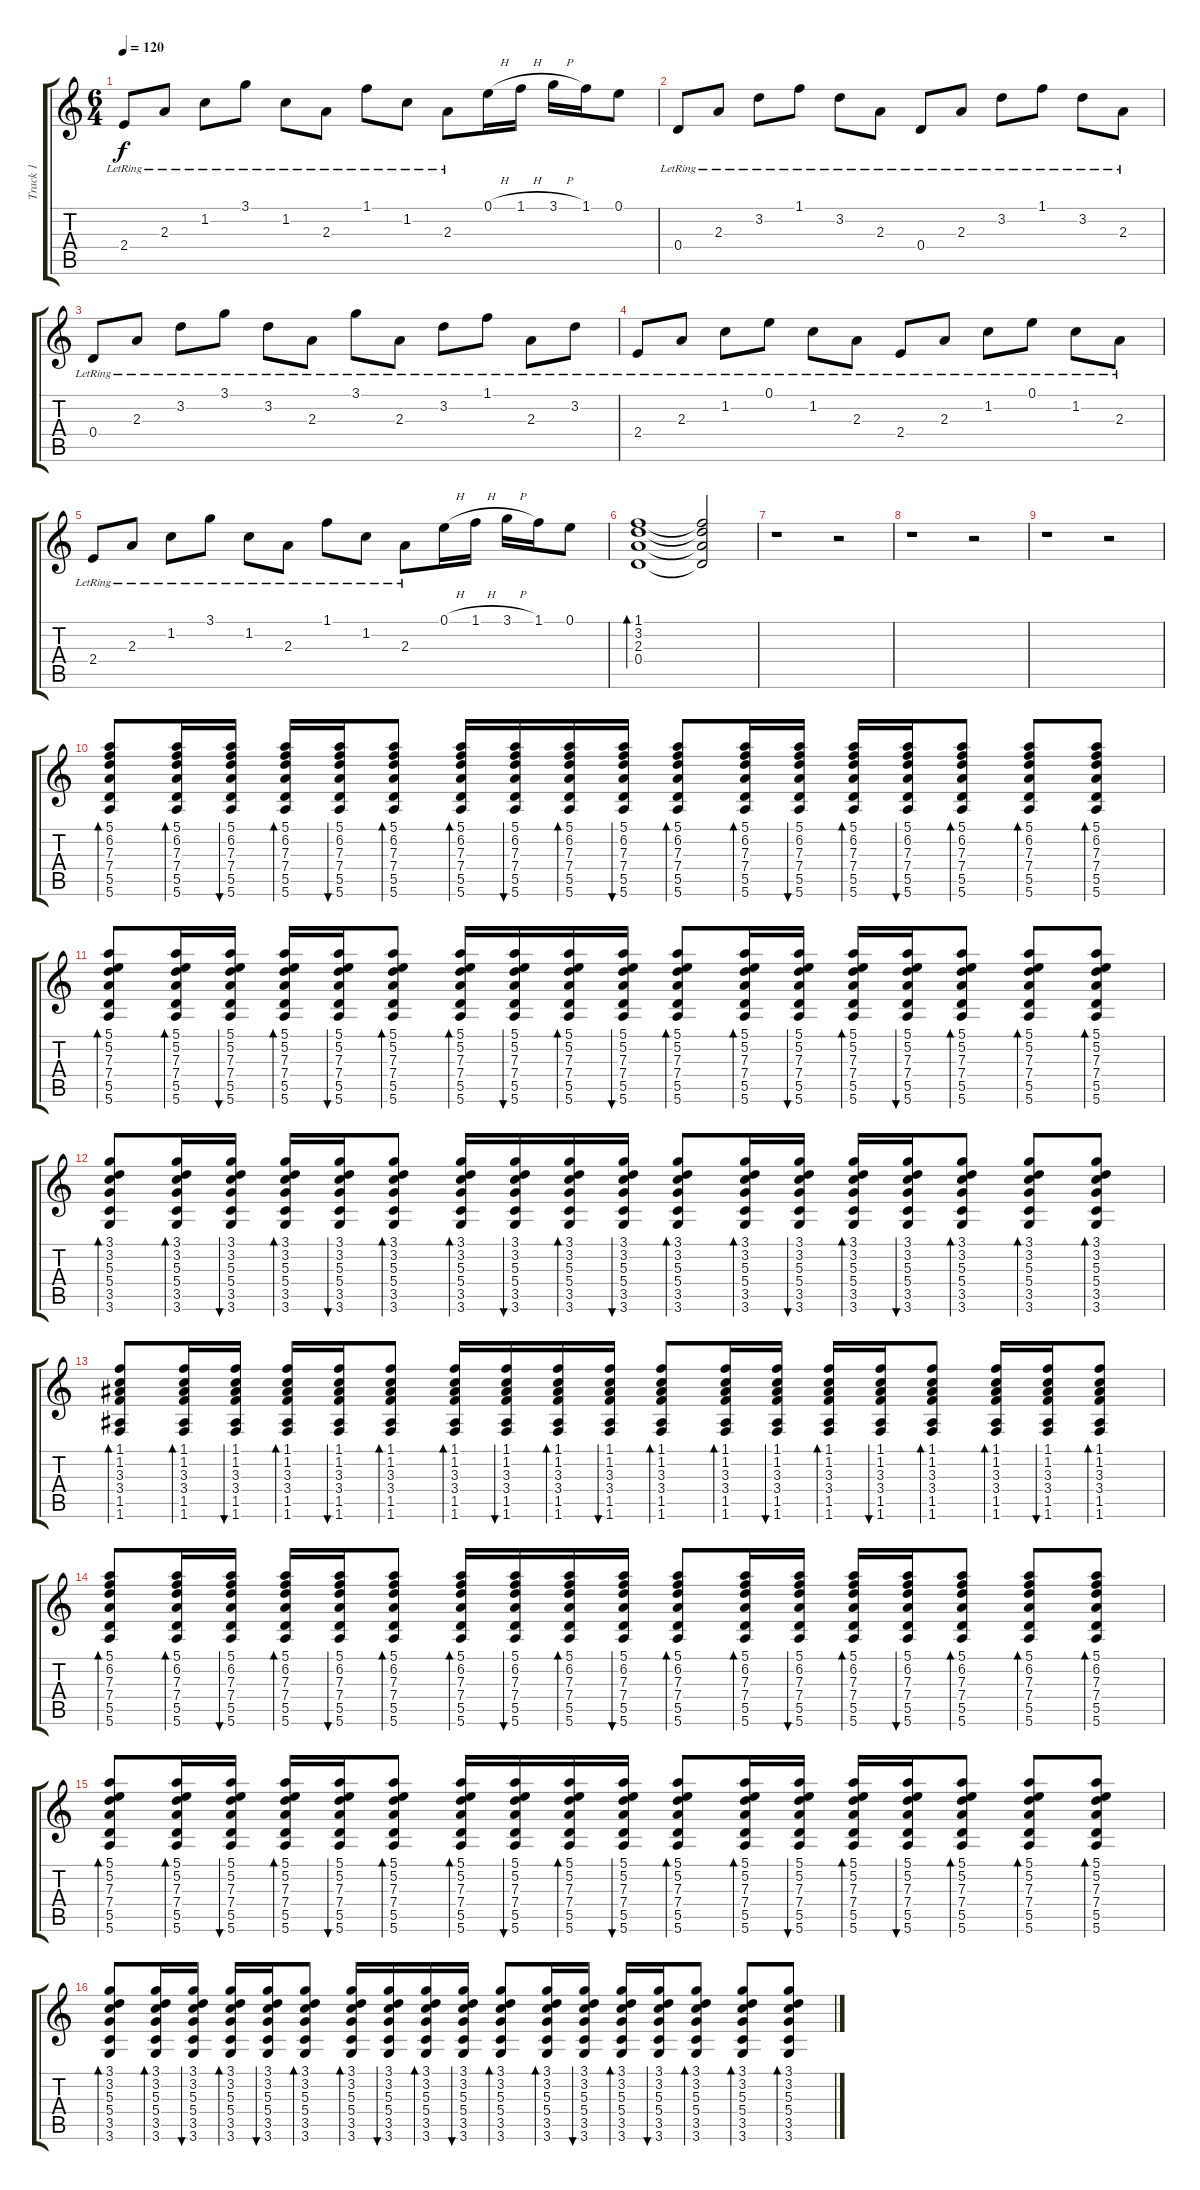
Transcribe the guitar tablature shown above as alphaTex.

\track ("Track 1" "Track 1") {instrument acousticguitarsteel}
\staff {score tabs}
\tuning (E4 B3 G3 D3 A2 E2) {hide}
\ts (6 4)
\tempo 120
\clef g2
\ks c
2.4{lr}.8{dy f} 2.3{lr}.8 1.2{lr}.8 3.1{lr}.8 1.2{lr}.8 2.3{lr}.8 1.1{lr}.8 1.2{lr}.8 2.3{lr}.8 0.1{h}.16 1.1{h}.16 3.1{h}.16 1.1.16 0.1.8 |
0.4{lr}.8 2.3{lr}.8 3.2{lr}.8 1.1{lr}.8 3.2{lr}.8 2.3{lr}.8 0.4{lr}.8 2.3{lr}.8 3.2{lr}.8 1.1{lr}.8 3.2{lr}.8 2.3{lr}.8 |
0.4{lr}.8 2.3{lr}.8 3.2{lr}.8 3.1{lr}.8 3.2{lr}.8 2.3{lr}.8 3.1{lr}.8 2.3{lr}.8 3.2{lr}.8 1.1{lr}.8 2.3{lr}.8 3.2{lr}.8 |
2.4{lr}.8 2.3{lr}.8 1.2{lr}.8 0.1{lr}.8 1.2{lr}.8 2.3{lr}.8 2.4{lr}.8 2.3{lr}.8 1.2{lr}.8 0.1{lr}.8 1.2{lr}.8 2.3{lr}.8 |
2.4{lr}.8 2.3{lr}.8 1.2{lr}.8 3.1{lr}.8 1.2{lr}.8 2.3{lr}.8 1.1{lr}.8 1.2{lr}.8 2.3{lr}.8 0.1{h}.16 1.1{h}.16 3.1{h}.16 1.1.16 0.1.8 |
(1.1 3.2 2.3 0.4).1{bd 60} (1.1{t} 3.2{t} 2.3{t} 0.4{t}).2 |
r.1 r.2 |
r.1 r.2 |
r.1 r.2 |
(5.1 6.2 7.3 7.4 5.5 5.6).8{bd 60 volume 7} (5.1 6.2 7.3 7.4 5.5 5.6).16{bd 60} (5.1 6.2 7.3 7.4 5.5 5.6).16{bu 60} (5.1 6.2 7.3 7.4 5.5 5.6).16{bd 60} (5.1 6.2 7.3 7.4 5.5 5.6).16{bu 60} (5.1 6.2 7.3 7.4 5.5 5.6).8{bd 60} (5.1 6.2 7.3 7.4 5.5 5.6).16{bd 60} (5.1 6.2 7.3 7.4 5.5 5.6).16{bu 60} (5.1 6.2 7.3 7.4 5.5 5.6).16{bd 60} (5.1 6.2 7.3 7.4 5.5 5.6).16{bu 60} (5.1 6.2 7.3 7.4 5.5 5.6).8{bd 60} (5.1 6.2 7.3 7.4 5.5 5.6).16{bd 60} (5.1 6.2 7.3 7.4 5.5 5.6).16{bu 60} (5.1 6.2 7.3 7.4 5.5 5.6).16{bd 60} (5.1 6.2 7.3 7.4 5.5 5.6).16{bu 60} (5.1 6.2 7.3 7.4 5.5 5.6).8{bd 60} (5.1 6.2 7.3 7.4 5.5 5.6).8{bd 60} (5.1 6.2 7.3 7.4 5.5 5.6).8{bd 60} |
(5.1 5.2 7.3 7.4 5.5 5.6).8{bd 60} (5.1 5.2 7.3 7.4 5.5 5.6).16{bd 60} (5.1 5.2 7.3 7.4 5.5 5.6).16{bu 60} (5.1 5.2 7.3 7.4 5.5 5.6).16{bd 60} (5.1 5.2 7.3 7.4 5.5 5.6).16{bu 60} (5.1 5.2 7.3 7.4 5.5 5.6).8{bd 60} (5.1 5.2 7.3 7.4 5.5 5.6).16{bd 60} (5.1 5.2 7.3 7.4 5.5 5.6).16{bu 60} (5.1 5.2 7.3 7.4 5.5 5.6).16{bd 60} (5.1 5.2 7.3 7.4 5.5 5.6).16{bu 60} (5.1 5.2 7.3 7.4 5.5 5.6).8{bd 60} (5.1 5.2 7.3 7.4 5.5 5.6).16{bd 60} (5.1 5.2 7.3 7.4 5.5 5.6).16{bu 60} (5.1 5.2 7.3 7.4 5.5 5.6).16{bd 60} (5.1 5.2 7.3 7.4 5.5 5.6).16{bu 60} (5.1 5.2 7.3 7.4 5.5 5.6).8{bd 60} (5.1 5.2 7.3 7.4 5.5 5.6).8{bd 60} (5.1 5.2 7.3 7.4 5.5 5.6).8{bd 60} |
(3.1 3.2 5.3 5.4 3.5 3.6).8{bd 60} (3.1 3.2 5.3 5.4 3.5 3.6).16{bd 60} (3.1 3.2 5.3 5.4 3.5 3.6).16{bu 60} (3.1 3.2 5.3 5.4 3.5 3.6).16{bd 60} (3.1 3.2 5.3 5.4 3.5 3.6).16{bu 60} (3.1 3.2 5.3 5.4 3.5 3.6).8{bd 60} (3.1 3.2 5.3 5.4 3.5 3.6).16{bd 60} (3.1 3.2 5.3 5.4 3.5 3.6).16{bu 60} (3.1 3.2 5.3 5.4 3.5 3.6).16{bd 60} (3.1 3.2 5.3 5.4 3.5 3.6).16{bu 60} (3.1 3.2 5.3 5.4 3.5 3.6).8{bd 60} (3.1 3.2 5.3 5.4 3.5 3.6).16{bd 60} (3.1 3.2 5.3 5.4 3.5 3.6).16{bu 60} (3.1 3.2 5.3 5.4 3.5 3.6).16{bd 60} (3.1 3.2 5.3 5.4 3.5 3.6).16{bu 60} (3.1 3.2 5.3 5.4 3.5 3.6).8{bd 60} (3.1 3.2 5.3 5.4 3.5 3.6).8{bd 60} (3.1 3.2 5.3 5.4 3.5 3.6).8{bd 60} |
(1.1 1.2 3.3 3.4 1.5 1.6).8{bd 60} (1.1 1.2 3.3 3.4 1.5 1.6).16{bd 60} (1.1 1.2 3.3 3.4 1.5 1.6).16{bu 60} (1.1 1.2 3.3 3.4 1.5 1.6).16{bd 60} (1.1 1.2 3.3 3.4 1.5 1.6).16{bu 60} (1.1 1.2 3.3 3.4 1.5 1.6).8{bd 60} (1.1 1.2 3.3 3.4 1.5 1.6).16{bd 60} (1.1 1.2 3.3 3.4 1.5 1.6).16{bu 60} (1.1 1.2 3.3 3.4 1.5 1.6).16{bd 60} (1.1 1.2 3.3 3.4 1.5 1.6).16{bu 60} (1.1 1.2 3.3 3.4 1.5 1.6).8{bd 60} (1.1 1.2 3.3 3.4 1.5 1.6).16{bd 60} (1.1 1.2 3.3 3.4 1.5 1.6).16{bu 60} (1.1 1.2 3.3 3.4 1.5 1.6).16{bd 60} (1.1 1.2 3.3 3.4 1.5 1.6).16{bu 60} (1.1 1.2 3.3 3.4 1.5 1.6).8{bd 60} (1.1 1.2 3.3 3.4 1.5 1.6).16{bd 60} (1.1 1.2 3.3 3.4 1.5 1.6).16{bu 60} (1.1 1.2 3.3 3.4 1.5 1.6).8{bd 60} |
(5.1 6.2 7.3 7.4 5.5 5.6).8{bd 60 volume 7} (5.1 6.2 7.3 7.4 5.5 5.6).16{bd 60} (5.1 6.2 7.3 7.4 5.5 5.6).16{bu 60} (5.1 6.2 7.3 7.4 5.5 5.6).16{bd 60} (5.1 6.2 7.3 7.4 5.5 5.6).16{bu 60} (5.1 6.2 7.3 7.4 5.5 5.6).8{bd 60} (5.1 6.2 7.3 7.4 5.5 5.6).16{bd 60} (5.1 6.2 7.3 7.4 5.5 5.6).16{bu 60} (5.1 6.2 7.3 7.4 5.5 5.6).16{bd 60} (5.1 6.2 7.3 7.4 5.5 5.6).16{bu 60} (5.1 6.2 7.3 7.4 5.5 5.6).8{bd 60} (5.1 6.2 7.3 7.4 5.5 5.6).16{bd 60} (5.1 6.2 7.3 7.4 5.5 5.6).16{bu 60} (5.1 6.2 7.3 7.4 5.5 5.6).16{bd 60} (5.1 6.2 7.3 7.4 5.5 5.6).16{bu 60} (5.1 6.2 7.3 7.4 5.5 5.6).8{bd 60} (5.1 6.2 7.3 7.4 5.5 5.6).8{bd 60} (5.1 6.2 7.3 7.4 5.5 5.6).8{bd 60} |
(5.1 5.2 7.3 7.4 5.5 5.6).8{bd 60} (5.1 5.2 7.3 7.4 5.5 5.6).16{bd 60} (5.1 5.2 7.3 7.4 5.5 5.6).16{bu 60} (5.1 5.2 7.3 7.4 5.5 5.6).16{bd 60} (5.1 5.2 7.3 7.4 5.5 5.6).16{bu 60} (5.1 5.2 7.3 7.4 5.5 5.6).8{bd 60} (5.1 5.2 7.3 7.4 5.5 5.6).16{bd 60} (5.1 5.2 7.3 7.4 5.5 5.6).16{bu 60} (5.1 5.2 7.3 7.4 5.5 5.6).16{bd 60} (5.1 5.2 7.3 7.4 5.5 5.6).16{bu 60} (5.1 5.2 7.3 7.4 5.5 5.6).8{bd 60} (5.1 5.2 7.3 7.4 5.5 5.6).16{bd 60} (5.1 5.2 7.3 7.4 5.5 5.6).16{bu 60} (5.1 5.2 7.3 7.4 5.5 5.6).16{bd 60} (5.1 5.2 7.3 7.4 5.5 5.6).16{bu 60} (5.1 5.2 7.3 7.4 5.5 5.6).8{bd 60} (5.1 5.2 7.3 7.4 5.5 5.6).8{bd 60} (5.1 5.2 7.3 7.4 5.5 5.6).8{bd 60} |
(3.1 3.2 5.3 5.4 3.5 3.6).8{bd 60} (3.1 3.2 5.3 5.4 3.5 3.6).16{bd 60} (3.1 3.2 5.3 5.4 3.5 3.6).16{bu 60} (3.1 3.2 5.3 5.4 3.5 3.6).16{bd 60} (3.1 3.2 5.3 5.4 3.5 3.6).16{bu 60} (3.1 3.2 5.3 5.4 3.5 3.6).8{bd 60} (3.1 3.2 5.3 5.4 3.5 3.6).16{bd 60} (3.1 3.2 5.3 5.4 3.5 3.6).16{bu 60} (3.1 3.2 5.3 5.4 3.5 3.6).16{bd 60} (3.1 3.2 5.3 5.4 3.5 3.6).16{bu 60} (3.1 3.2 5.3 5.4 3.5 3.6).8{bd 60} (3.1 3.2 5.3 5.4 3.5 3.6).16{bd 60} (3.1 3.2 5.3 5.4 3.5 3.6).16{bu 60} (3.1 3.2 5.3 5.4 3.5 3.6).16{bd 60} (3.1 3.2 5.3 5.4 3.5 3.6).16{bu 60} (3.1 3.2 5.3 5.4 3.5 3.6).8{bd 60} (3.1 3.2 5.3 5.4 3.5 3.6).8{bd 60} (3.1 3.2 5.3 5.4 3.5 3.6).8{bd 60}
